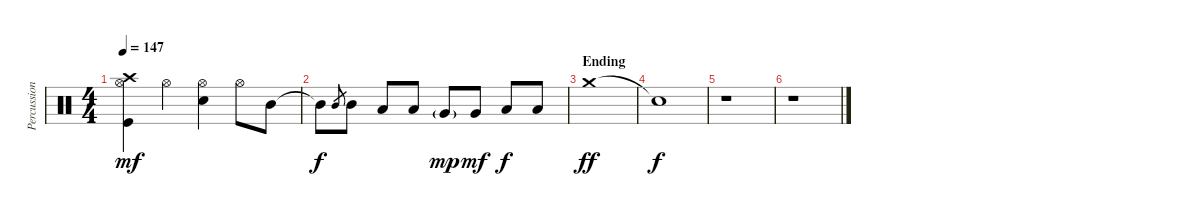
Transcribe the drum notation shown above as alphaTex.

\track ("Percussion" "Percussion") {instrument percussion}
\staff {score}
\articulation defaults
\ts (4 4)
\tempo 147
\clef neutral
\ks c
("Crash high (hit)" "Kick (hit)" "Hi-Hat (open)").4{dy mf} "Hi-Hat (open)".4 ("Electric Snare (hit)" "Hi-Hat (open)").4 "Hi-Hat (open)".8 "Mid Tom (hit)".8 |
"Mid Tom (hit)"{t}.8{dy f} "Mid Tom (hit)".8{gr} "Mid Tom (hit)".8 "Low Tom (hit)".8 "Low Tom (hit)".8 "Very Low Tom (hit)"{g}.8{dy mp} "Very Low Tom (hit)".8{dy mf} "Low Floor Tom (hit)".8{dy f} "Low Floor Tom (hit)".8 |
\section ("" "Ending")
"Crash medium (hit)".1{dy ff} |
"Snare (hit)"{t}.1{dy f} |
r.1 |
r.1
